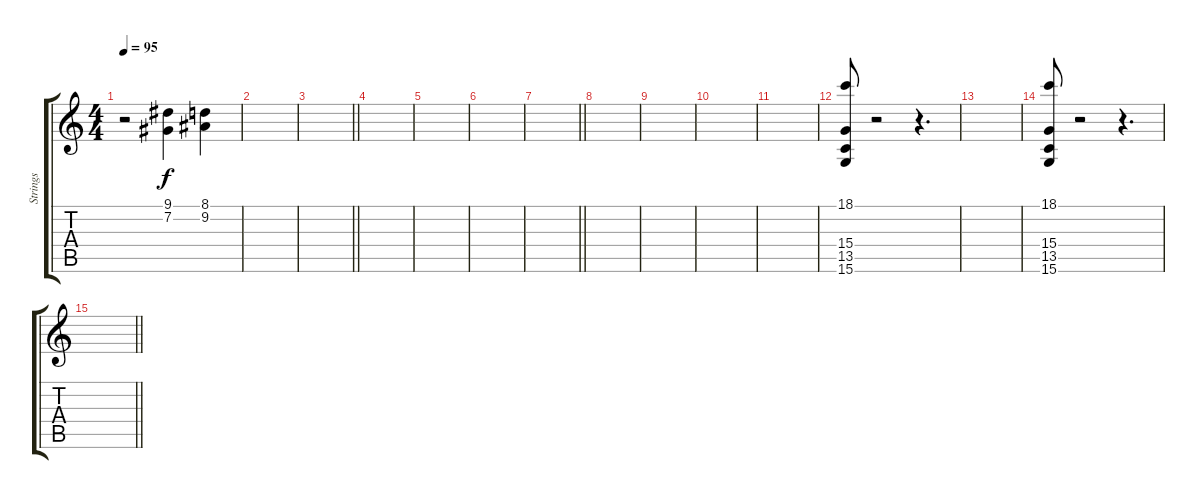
\track ("Strings" "Strings") {instrument synthstrings1}
\staff {score tabs}
\tuning (Gb4 Db4 A3 E3 B2 E2) {hide}
\ts (4 4)
\tempo 95
\clef g2
\ks c
r.2{dy f} (9.1 7.2).4 (8.1 9.2).4 |
|
\barLineRight lightlight
|
|
|
|
\barLineRight lightlight
|
|
|
|
|
(18.1 15.4 13.5 15.6).8 r.2 r.4{d} |
|
(18.1 15.4 13.5 15.6).8 r.2 r.4{d} |
\barLineRight lightlight
